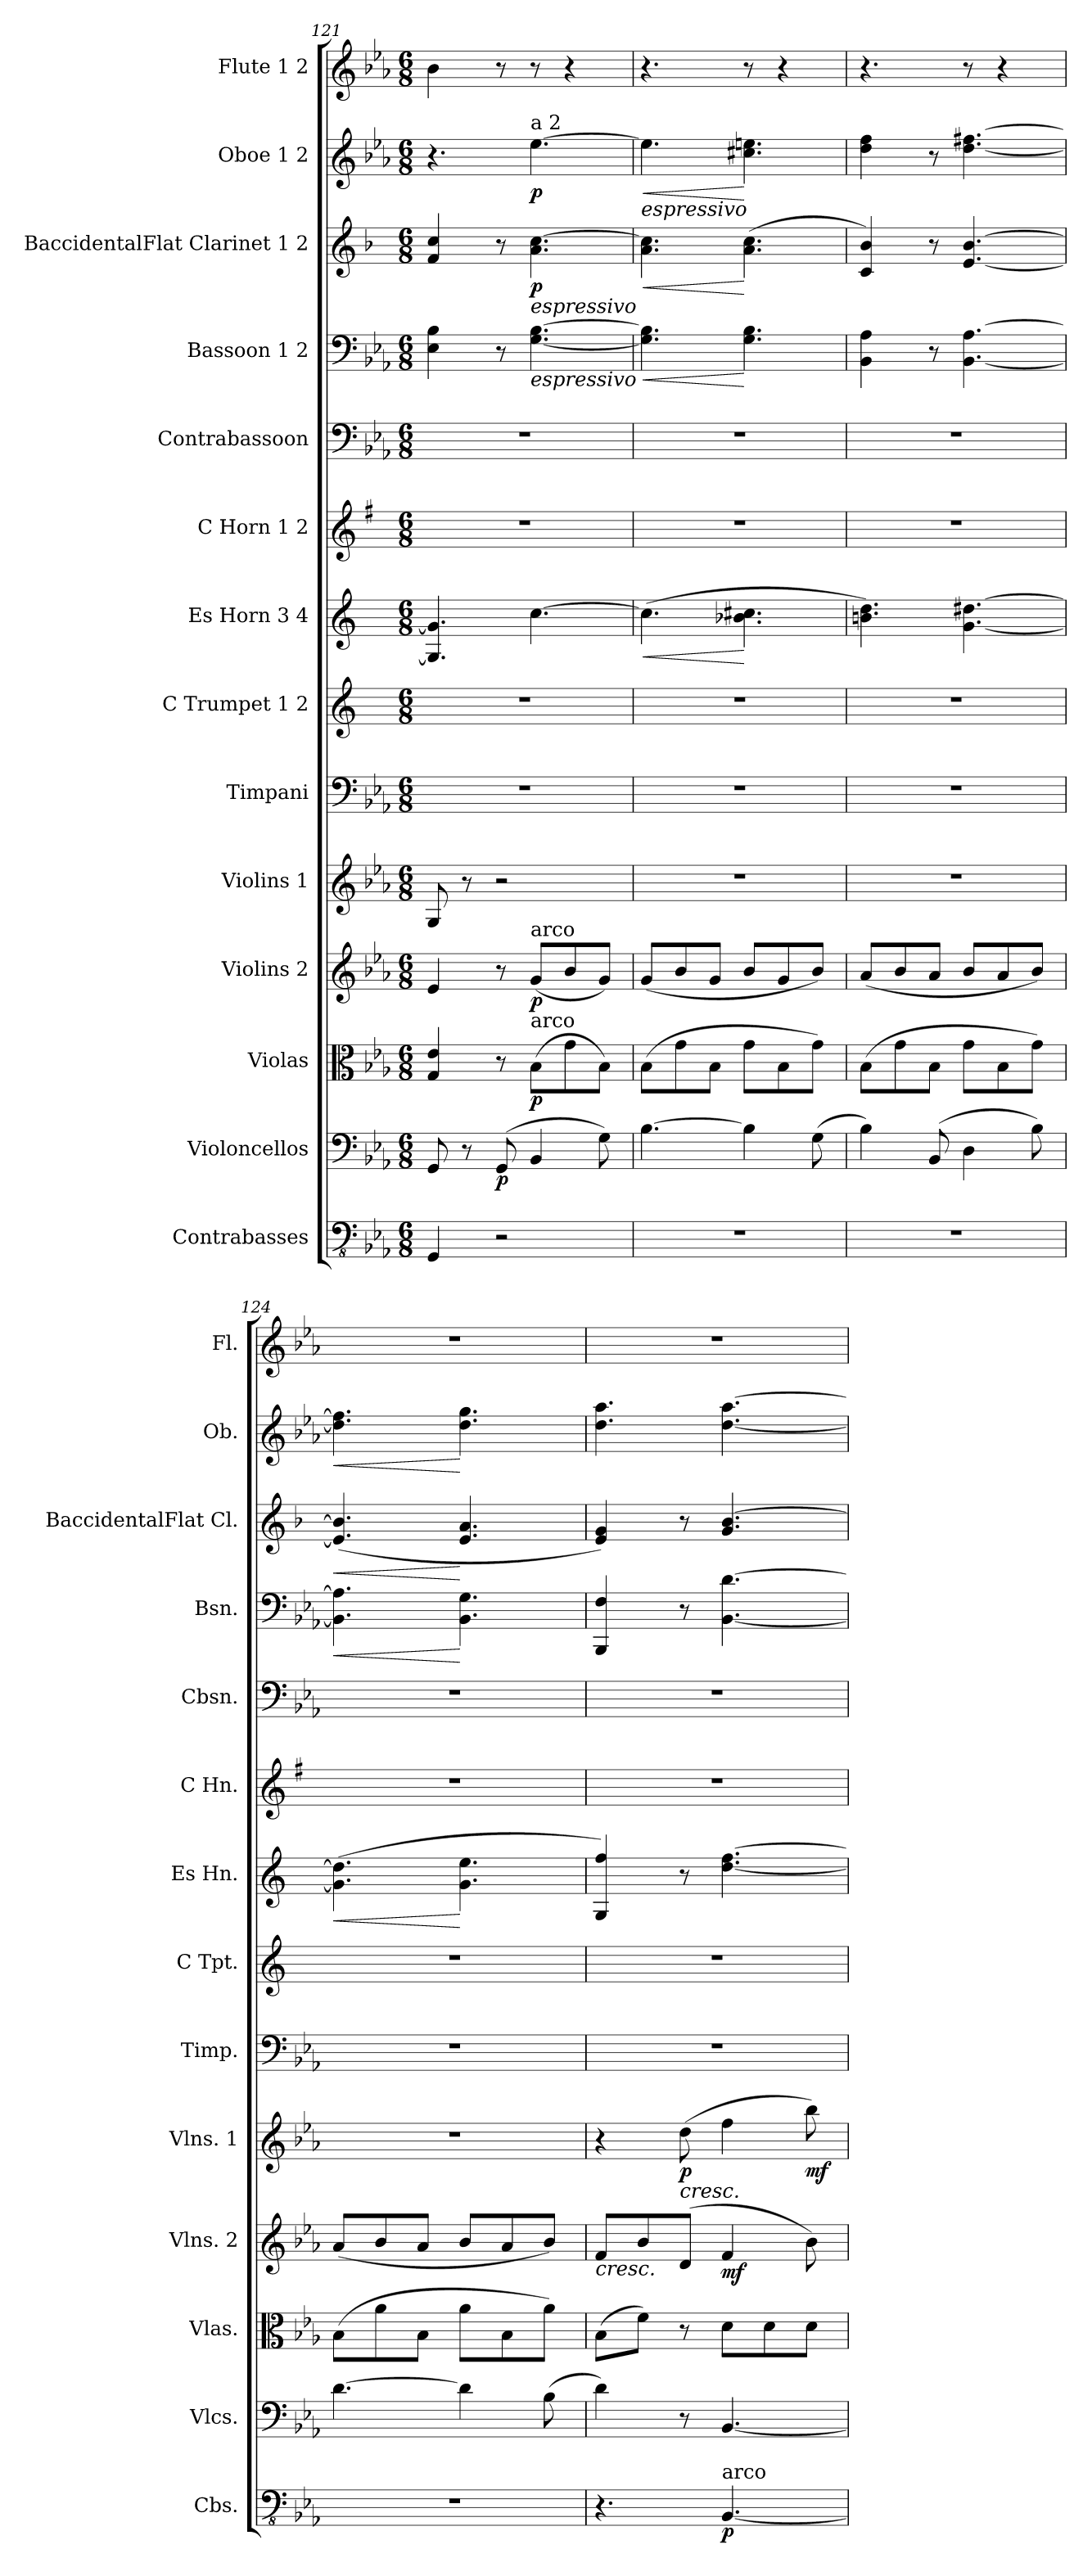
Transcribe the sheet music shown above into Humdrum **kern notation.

**kern	**dynam	**kern	**dynam	**kern	**dynam	**kern	**dynam	**kern	**dynam	**kern	**kern	**kern	**dynam	**kern	**kern	**kern	**dynam	**kern	**dynam	**kern	**dynam	**kern
*part14	*part14	*part13	*part13	*part12	*part12	*part11	*part11	*part10	*part10	*part9	*part8	*part7	*part7	*part6	*part5	*part4	*part4	*part3	*part3	*part2	*part2	*part1
*staff14	*staff14	*staff13	*staff13	*staff12	*staff12	*staff11	*staff11	*staff10	*staff10	*staff9	*staff8	*staff7	*staff7	*staff6	*staff5	*staff4	*staff4	*staff3	*staff3	*staff2	*staff2	*staff1
*I"Contrabasses	*	*I"Violoncellos	*	*I"Violas	*	*I"Violins 2	*	*I"Violins 1	*	*I"Timpani	*I"C Trumpet 1 2	*I"Es Horn 3 4	*	*I"C Horn 1 2	*I"Contrabassoon	*I"Bassoon 1 2	*	*I"BaccidentalFlat Clarinet 1 2	*	*I"Oboe 1 2	*	*I"Flute  1 2
*I'Cbs.	*	*I'Vlcs.	*	*I'Vlas.	*	*I'Vlns. 2	*	*I'Vlns. 1	*	*I'Timp.	*I'C Tpt.	*I'Es Hn.	*	*I'C Hn.	*I'Cbsn.	*I'Bsn.	*	*I'BaccidentalFlat Cl.	*	*I'Ob.	*	*I'Fl.
*clefFv4	*	*clefF4	*	*clefC3	*	*clefG2	*	*clefG2	*	*clefF4	*clefG2	*clefG2	*	*clefG2	*clefF4	*clefF4	*	*clefG2	*	*clefG2	*	*clefG2
*	*	*	*	*	*	*	*	*	*	*	*	*ITrd5c9	*	*ITrd4c7	*ITrd7c12	*	*	*ITrd1c2	*	*	*	*
*k[b-e-a-]	*	*k[b-e-a-]	*	*k[b-e-a-]	*	*k[b-e-a-]	*	*k[b-e-a-]	*	*k[b-e-a-]	*k[]	*k[b-e-a-]	*	*k[]	*k[b-e-a-]	*k[b-e-a-]	*	*k[b-e-a-]	*	*k[b-e-a-]	*	*k[b-e-a-]
*M6/8	*	*M6/8	*	*M6/8	*	*M6/8	*	*M6/8	*	*M6/8	*M6/8	*M6/8	*	*M6/8	*M6/8	*M6/8	*	*M6/8	*	*M6/8	*	*M6/8
=121	=121	=121	=121	=121	=121	=121	=121	=121	=121	=121	=121	=121	=121	=121	=121	=121	=121	=121	=121	=121	=121	=121
4GGG/	.	8GG/	.	4G/ 4e-/	.	4e-/	.	8G/	.	2.r	2.r	4.BB-/] 4.B-/]	.	2.r	2.r	4E-\ 4B-\	.	4e-/ 4b-/	.	4.r	.	4b-\
.	.	8r	.	.	.	.	.	8r	.	.	.	.	.	.	.	.	.	.	.	.	.	.
!	!	!	!LO:DY:b	!	!	!	!	!	!	!	!	!	!	!	!	!	!	!	!	!	!	!
2r	.	(>8GG/	p	8r	.	8r	.	2r	.	.	.	.	.	.	.	8r	.	8r	.	.	.	8r
!	!	!	!	!	!	!	!	!	!	!	!	!	!	!	!	!	!	!	!	!LO:TX:a:t=a 2	!	!
!	!	!	!	!	!	!	!	!	!	!	!	!	!	!	!	!	!	!LO:TX:b:i:t=espressivo	!	!	!	!
!	!	!	!	!	!	!	!	!	!	!	!	!	!	!	!	!LO:TX:b:i:t=espressivo	!	!	!	!	!	!
!	!	!	!	!	!	!LO:TX:a:t=arco	!	!	!	!	!	!	!	!	!	!	!	!	!	!	!	!
!	!	!	!	!LO:TX:a:t=arco	!	!	!	!	!	!	!	!	!	!	!	!	!	!	!	!	!	!
!	!	!	!	!	!LO:DY:b	!	!LO:DY:b	!	!	!	!	!	!	!	!	!	!	!	!LO:DY:b	!	!LO:DY:b	!
.	.	4BB-/	.	(>8B-\L	p	(<8g/L	p	.	.	.	.	[4.e-\	.	.	.	[4.G\ [4.B-\	.	4.g\ [4.b-\	p	[4.ee-\	p	8r
.	.	.	.	8g\	.	8b-/	.	.	.	.	.	.	.	.	.	.	.	.	.	.	.	4r
.	.	8G\)	.	8B-\J)	.	8g/J)	.	.	.	.	.	.	.	.	.	.	.	.	.	.	.	.
!!LO:PB:g=z
=122	=122	=122	=122	=122	=122	=122	=122	=122	=122	=122	=122	=122	=122	=122	=122	=122	=122	=122	=122	=122	=122	=122
!	!	!	!	!	!	!	!	!	!	!	!	!	!	!	!	!	!	!	!	!LO:TX:b:i:t=espressivo	!	!
!	!	!	!	!	!	!	!	!	!	!	!	!	!LO:HP:b	!	!	!	!LO:HP:b	!	!LO:HP:b	!	!LO:HP:b	!
2.r	.	[4.B-\	.	(>8B-\L	.	(<8g/L	.	2.r	.	2.r	2.r	(>4.e-\]	<	2.r	2.r	4.G\] 4.B-\]	<	4.g\ 4.b-\]	<	4.ee-\]	<	4.r
.	.	.	.	8g\	.	8b-/	.	.	.	.	.	.	.	.	.	.	.	.	.	.	.	.
.	.	.	.	8B-\J	.	8g/J	.	.	.	.	.	.	.	.	.	.	.	.	.	.	.	.
.	.	4B-\]	.	8g\L	.	8b-/L	.	.	.	.	.	4.d-X\ 4.en\	[	.	.	4.G\ 4.B-\	[	(>4.g\ 4.b-\	[	4.cc#X\ 4.een\	[	8r
.	.	.	.	8B-\	.	8g/	.	.	.	.	.	.	.	.	.	.	.	.	.	.	.	4r
.	.	(>8G\	.	8g\J)	.	8b-/J)	.	.	.	.	.	.	.	.	.	.	.	.	.	.	.	.
=123	=123	=123	=123	=123	=123	=123	=123	=123	=123	=123	=123	=123	=123	=123	=123	=123	=123	=123	=123	=123	=123	=123
2.r	.	4B-\)	.	(>8B-\L	.	(<8a-/L	.	2.r	.	2.r	2.r	4.dn\ 4.f\)	.	2.r	2.r	4BB-\ 4A-\	.	4B-/ 4a-/)	.	4dd\ 4ff\	.	4.r
.	.	.	.	8g\	.	8b-/	.	.	.	.	.	.	.	.	.	.	.	.	.	.	.	.
.	.	(>8BB-/	.	8B-\J	.	8a-/J	.	.	.	.	.	.	.	.	.	8r	.	8r	.	8r	.	.
.	.	4D\	.	8g\L	.	8b-/L	.	.	.	.	.	[4.B-\ [4.f#X\	.	.	.	[4.BB-\ [4.A-\	.	[4.d/ [4.a-/	.	[4.dd\ [4.ff#X\	.	8r
.	.	.	.	8B-\	.	8a-/	.	.	.	.	.	.	.	.	.	.	.	.	.	.	.	4r
.	.	8B-\)	.	8g\J)	.	8b-/J)	.	.	.	.	.	.	.	.	.	.	.	.	.	.	.	.
=124	=124	=124	=124	=124	=124	=124	=124	=124	=124	=124	=124	=124	=124	=124	=124	=124	=124	=124	=124	=124	=124	=124
!	!	!	!	!	!	!	!	!	!	!	!	!	!LO:HP:b	!	!	!	!LO:HP:b	!	!LO:HP:b	!	!LO:HP:b	!
2.r	.	[4.d\	.	(>8B-\L	.	(<8a-/L	.	2.r	.	2.r	2.r	(>4.B-\] 4.f#\]	<	2.r	2.r	4.BB-\] 4.A-\]	<	(<4.d/] 4.a-/]	<	4.dd\] 4.ff#\]	<	2.r
.	.	.	.	8a-\	.	8b-/	.	.	.	.	.	.	.	.	.	.	.	.	.	.	.	.
.	.	.	.	8B-\J	.	8a-/J	.	.	.	.	.	.	.	.	.	.	.	.	.	.	.	.
.	.	4d\]	.	8a-\L	.	8b-/L	.	.	.	.	.	4.B-\ 4.g\	[	.	.	4.BB-\ 4.G\	[	4.d/ 4.g/	[	4.dd\ 4.gg\	[	.
.	.	.	.	8B-\	.	8a-/	.	.	.	.	.	.	.	.	.	.	.	.	.	.	.	.
.	.	(>8B-\	.	8a-\J)	.	8b-/J)	.	.	.	.	.	.	.	.	.	.	.	.	.	.	.	.
=125	=125	=125	=125	=125	=125	=125	=125	=125	=125	=125	=125	=125	=125	=125	=125	=125	=125	=125	=125	=125	=125	=125
!	!	!	!	!	!	!	!LO:HP:b	!	!	!	!	!	!	!	!	!	!	!	!	!	!	!
4.r	.	4d\)	.	(>8B-\L	.	8f/L	<	4r	.	2.r	2.r	4BB-/ 4a-/)	.	2.r	2.r	4BBB-/ 4F/	.	4d/ 4f/)	.	4.dd\ 4.aa-\	.	2.r
.	.	.	.	8f\J)	.	8b-/	.	.	.	.	.	.	.	.	.	.	.	.	.	.	.	.
!	!	!	!	!	!	!	!	!	!LO:HP:b	!	!	!	!	!	!	!	!	!	!	!	!	!
!	!	!	!	!	!	!	!	!	!LO:DY:n=1:b	!	!	!	!	!	!	!	!	!	!	!	!	!
.	.	8r	.	8r	.	(>8d/J	.	(>8dd\	< p	.	.	8r	.	.	.	8r	.	8r	.	.	.	.
!LO:TX:a:t=arco	!	!	!	!	!	!	!	!	!	!	!	!	!	!	!	!	!	!	!	!	!	!
!	!LO:DY:b	!	!	!	!	!	!LO:DY:b	!	!	!	!	!	!	!	!	!	!	!	!	!	!	!
[4.BBB-/	p	[4.BB-/	.	8d\L	.	4f/	mf	4ff\	.	.	.	[4.f\ [4.a-\	.	.	.	[4.BB-\ [4.d\	.	4.f/ [4.a-/	.	[4.dd\ [4.aa-\	.	.
.	.	.	.	8d\	.	.	.	.	.	.	.	.	.	.	.	.	.	.	.	.	.	.
!	!	!	!	!	!	!	!	!	!LO:DY:n=2:b	!	!	!	!	!	!	!	!	!	!	!	!	!
.	.	.	.	8d\J	.	8b-\)	.	8bb-\)	mf	.	.	.	.	.	.	.	.	.	.	.	.	.
.	.	.	.	.	.	.	[	.	[	.	.	.	.	.	.	.	.	.	.	.	.	.
=	=	=	=	=	=	=	=	=	=	=	=	=	=	=	=	=	=	=	=	=	=	=
*-	*-	*-	*-	*-	*-	*-	*-	*-	*-	*-	*-	*-	*-	*-	*-	*-	*-	*-	*-	*-	*-	*-
